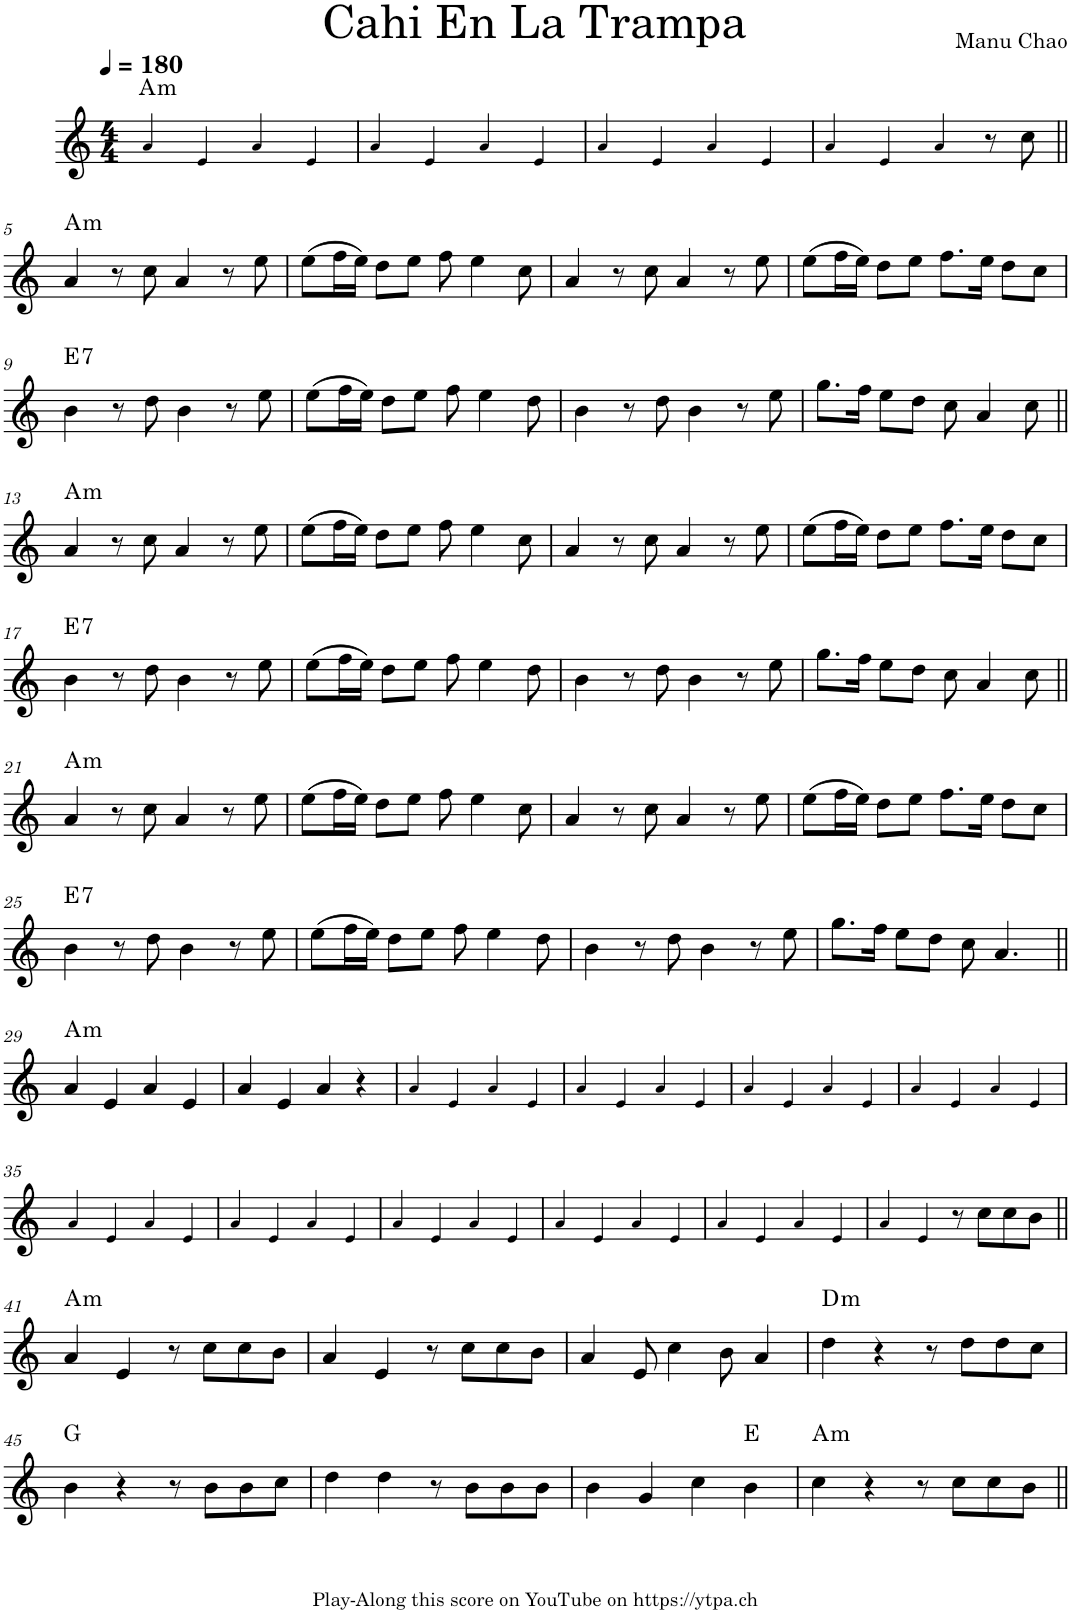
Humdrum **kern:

**kern	**harte
*part1	*part1
*staff1	*
*I"Piano	*
*I'Pno.	*
*clefG2	*
*k[]	*
*M4/4	*
*MM180	*
=1	=1
!	!LO:H:kt=m
4a!/	A:min
4e!/	.
4a!/	.
4e!/	.
=2	=2
4a!/	.
4e!/	.
4a!/	.
4e!/	.
=3	=3
4a!/	.
4e!/	.
4a!/	.
4e!/	.
=4	=4
4a!/	.
4e!/	.
4a!/	.
8r	.
8cc\	.
!!LO:LB:g=z
=5||	=5||
!	!LO:H:kt=m
4a/	A:min
8r	.
8cc\	.
4a/	.
8r	.
8ee\	.
=6	=6
(8ee\L	.
16ff\L	.
16ee\JJ)	.
8dd\L	.
8ee\J	.
8ff\	.
4ee\	.
8cc\	.
=7	=7
4a/	.
8r	.
8cc\	.
4a/	.
8r	.
8ee\	.
=8	=8
(8ee\L	.
16ff\L	.
16ee\JJ)	.
8dd\L	.
8ee\J	.
8.ff\L	.
16ee\Jk	.
8dd\L	.
8cc\J	.
!!LO:LB:g=z
=9	=9
!	!LO:H:kt=7
4b\	E:7
8r	.
8dd\	.
4b\	.
8r	.
8ee\	.
=10	=10
(8ee\L	.
16ff\L	.
16ee\JJ)	.
8dd\L	.
8ee\J	.
8ff\	.
4ee\	.
8dd\	.
=11	=11
4b\	.
8r	.
8dd\	.
4b\	.
8r	.
8ee\	.
=12	=12
8.gg\L	.
16ff\Jk	.
8ee\L	.
8dd\J	.
8cc\	.
4a/	.
8cc\	.
!!LO:LB:g=z
=13||	=13||
!	!LO:H:kt=m
4a/	A:min
8r	.
8cc\	.
4a/	.
8r	.
8ee\	.
=14	=14
(8ee\L	.
16ff\L	.
16ee\JJ)	.
8dd\L	.
8ee\J	.
8ff\	.
4ee\	.
8cc\	.
=15	=15
4a/	.
8r	.
8cc\	.
4a/	.
8r	.
8ee\	.
=16	=16
(8ee\L	.
16ff\L	.
16ee\JJ)	.
8dd\L	.
8ee\J	.
8.ff\L	.
16ee\Jk	.
8dd\L	.
8cc\J	.
!!LO:LB:g=z
=17	=17
!	!LO:H:kt=7
4b\	E:7
8r	.
8dd\	.
4b\	.
8r	.
8ee\	.
=18	=18
(8ee\L	.
16ff\L	.
16ee\JJ)	.
8dd\L	.
8ee\J	.
8ff\	.
4ee\	.
8dd\	.
=19	=19
4b\	.
8r	.
8dd\	.
4b\	.
8r	.
8ee\	.
=20	=20
8.gg\L	.
16ff\Jk	.
8ee\L	.
8dd\J	.
8cc\	.
4a/	.
8cc\	.
!!LO:LB:g=z
=21||	=21||
!	!LO:H:kt=m
4a/	A:min
8r	.
8cc\	.
4a/	.
8r	.
8ee\	.
=22	=22
(8ee\L	.
16ff\L	.
16ee\JJ)	.
8dd\L	.
8ee\J	.
8ff\	.
4ee\	.
8cc\	.
=23	=23
4a/	.
8r	.
8cc\	.
4a/	.
8r	.
8ee\	.
=24	=24
(8ee\L	.
16ff\L	.
16ee\JJ)	.
8dd\L	.
8ee\J	.
8.ff\L	.
16ee\Jk	.
8dd\L	.
8cc\J	.
!!LO:LB:g=z
=25	=25
!	!LO:H:kt=7
4b\	E:7
8r	.
8dd\	.
4b\	.
8r	.
8ee\	.
=26	=26
(8ee\L	.
16ff\L	.
16ee\JJ)	.
8dd\L	.
8ee\J	.
8ff\	.
4ee\	.
8dd\	.
=27	=27
4b\	.
8r	.
8dd\	.
4b\	.
8r	.
8ee\	.
=28	=28
8.gg\L	.
16ff\Jk	.
8ee\L	.
8dd\J	.
8cc\	.
4.a/	.
!!LO:LB:g=z
=29||	=29||
!	!LO:H:kt=m
4a/	A:min
4e/	.
4a/	.
4e/	.
=30	=30
4a/	.
4e/	.
4a/	.
4r	.
=31	=31
4a!/	.
4e!/	.
4a!/	.
4e!/	.
=32	=32
4a!/	.
4e!/	.
4a!/	.
4e!/	.
=33	=33
4a!/	.
4e!/	.
4a!/	.
4e!/	.
=34	=34
4a!/	.
4e!/	.
4a!/	.
4e!/	.
!!LO:LB:g=z
=35	=35
4a!/	.
4e!/	.
4a!/	.
4e!/	.
=36	=36
4a!/	.
4e!/	.
4a!/	.
4e!/	.
=37	=37
4a!/	.
4e!/	.
4a!/	.
4e!/	.
=38	=38
4a!/	.
4e!/	.
4a!/	.
4e!/	.
=39	=39
4a!/	.
4e!/	.
4a!/	.
4e!/	.
=40	=40
4a!/	.
4e!/	.
8r	.
8cc\L	.
8cc\	.
8b\J	.
!!LO:LB:g=z
=41||	=41||
!	!LO:H:kt=m
4a/	A:min
4e/	.
8r	.
8cc\L	.
8cc\	.
8b\J	.
=42	=42
4a/	.
4e/	.
8r	.
8cc\L	.
8cc\	.
8b\J	.
=43	=43
4a/	.
8e/	.
4cc\	.
8b\	.
4a/	.
=44	=44
!	!LO:H:kt=m
4dd\	D:min
4r	.
8r	.
8dd\L	.
8dd\	.
8cc\J	.
!!LO:LB:g=z
=45	=45
4b\	G:maj
4r	.
8r	.
8b\L	.
8b\	.
8cc\J	.
=46	=46
4dd\	.
4dd\	.
8r	.
8b\L	.
8b\	.
8b\J	.
=47	=47
4b\	.
4g/	.
4cc\	.
4b\	E:maj
=48	=48
!	!LO:H:kt=m
4cc\	A:min
4r	.
8r	.
8cc\L	.
8cc\	.
8b\J	.
=||	=||
*-	*-
